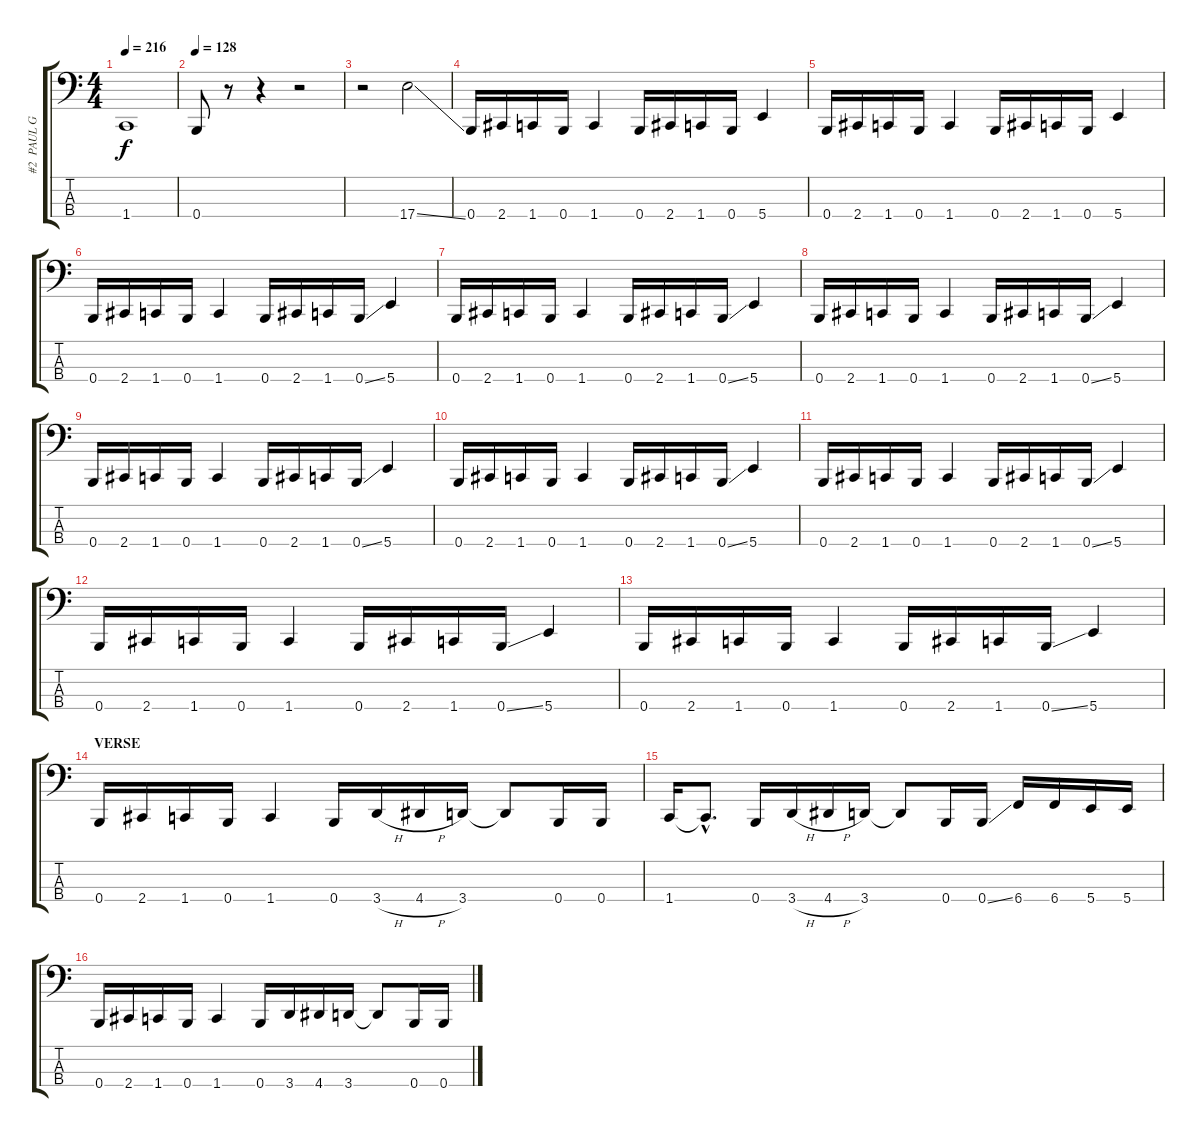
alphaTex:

\track ("#2  PAUL GREY " "#2  PAUL G") {instrument electricbasspick}
\staff {score tabs}
\tuning (E2 B1 Gb1 B0) {hide}
\ts (4 4)
\tempo 216
\clef f4
\ks c
1.4{t}.1{dy f} |
\tempo 128
0.4.8 r.8 r.4 r.2 |
r.2 17.4{ss}.2 |
0.4.16 2.4.16 1.4.16 0.4.16 1.4.4 0.4.16 2.4.16 1.4.16 0.4.16 5.4.4 |
\section ("" "")
0.4.16 2.4.16 1.4.16 0.4.16 1.4.4 0.4.16 2.4.16 1.4.16 0.4.16 5.4.4 |
0.4.16 2.4.16 1.4.16 0.4.16 1.4.4 0.4.16 2.4.16 1.4.16 0.4{ss}.16 5.4.4 |
0.4.16 2.4.16 1.4.16 0.4.16 1.4.4 0.4.16 2.4.16 1.4.16 0.4{ss}.16 5.4.4 |
0.4.16 2.4.16 1.4.16 0.4.16 1.4.4 0.4.16 2.4.16 1.4.16 0.4{ss}.16 5.4.4 |
0.4.16 2.4.16 1.4.16 0.4.16 1.4.4 0.4.16 2.4.16 1.4.16 0.4{ss}.16 5.4.4 |
0.4.16 2.4.16 1.4.16 0.4.16 1.4.4 0.4.16 2.4.16 1.4.16 0.4{ss}.16 5.4.4 |
0.4.16 2.4.16 1.4.16 0.4.16 1.4.4 0.4.16 2.4.16 1.4.16 0.4{ss}.16 5.4.4 |
0.4.16 2.4.16 1.4.16 0.4.16 1.4.4 0.4.16 2.4.16 1.4.16 0.4{ss}.16 5.4.4 |
0.4.16 2.4.16 1.4.16 0.4.16 1.4.4 0.4.16 2.4.16 1.4.16 0.4{ss}.16 5.4.4 |
\section ("" "VERSE")
0.4.16 2.4.16 1.4.16 0.4.16 1.4.4 0.4.16 3.4{h}.16 4.4{h}.16 3.4.16 3.4{t}.8 0.4.16 0.4.16 |
1.4.16 1.4{hac t}.8{d} 0.4.16 3.4{h}.16 4.4{h}.16 3.4.16 3.4{t}.8 0.4.16 0.4{ss}.16 6.4.16 6.4.16 5.4.16 5.4.16 |
0.4.16 2.4.16 1.4.16 0.4.16 1.4.4 0.4.16 3.4.16 4.4.16 3.4.16 3.4{t}.8 0.4.16 0.4.16
